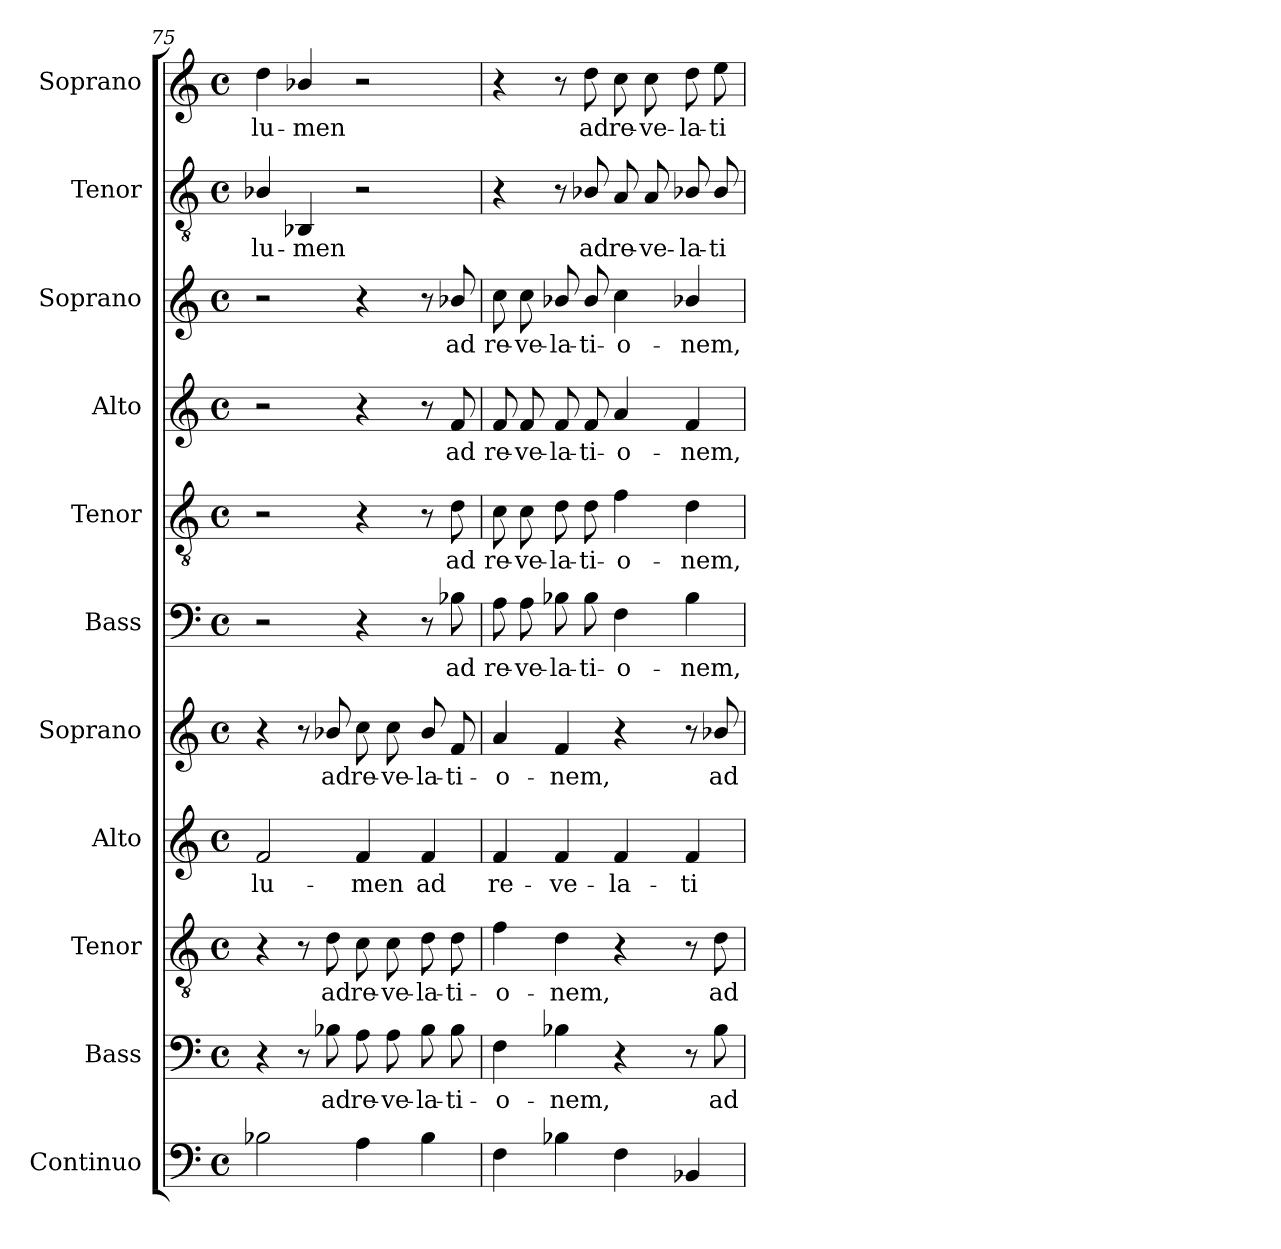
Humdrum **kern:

**kern	**kern	**text	**kern	**text	**kern	**text	**kern	**text	**kern	**text	**kern	**text	**kern	**text	**kern	**text	**kern	**text	**kern	**text
*part11	*part10	*part10	*part9	*part9	*part8	*part8	*part7	*part7	*part6	*part6	*part5	*part5	*part4	*part4	*part3	*part3	*part2	*part2	*part1	*part1
*staff11	*staff10	*staff10	*staff9	*staff9	*staff8	*staff8	*staff7	*staff7	*staff6	*staff6	*staff5	*staff5	*staff4	*staff4	*staff3	*staff3	*staff2	*staff2	*staff1	*staff1
*I"Continuo	*I"Bass	*	*I"Tenor	*	*I"Alto	*	*I"Soprano	*	*I"Bass	*	*I"Tenor	*	*I"Alto	*	*I"Soprano	*	*I"Tenor	*	*I"Soprano	*
*I'Cont.	*I'B.	*	*I'T.	*	*I'A.	*	*I'S.	*	*I'B.	*	*I'T.	*	*I'A.	*	*I'S.	*	*I'T.	*	*I'S.	*
*clefF4	*clefF4	*	*clefGv2	*	*clefG2	*	*clefG2	*	*clefF4	*	*clefGv2	*	*clefG2	*	*clefG2	*	*clefGv2	*	*clefG2	*
*	*	*	*ITrd7c12	*	*	*	*	*	*	*	*ITrd7c12	*	*	*	*	*	*ITrd7c12	*	*	*
*k[]	*k[]	*	*k[]	*	*k[]	*	*k[]	*	*k[]	*	*k[]	*	*k[]	*	*k[]	*	*k[]	*	*k[]	*
*C:	*C:	*	*C:	*	*C:	*	*C:	*	*C:	*	*C:	*	*C:	*	*C:	*	*C:	*	*C:	*
*M4/4	*M4/4	*	*M4/4	*	*M4/4	*	*M4/4	*	*M4/4	*	*M4/4	*	*M4/4	*	*M4/4	*	*M4/4	*	*M4/4	*
*met(c)	*met(c)	*	*met(c)	*	*met(c)	*	*met(c)	*	*met(c)	*	*met(c)	*	*met(c)	*	*met(c)	*	*met(c)	*	*met(c)	*
=75	=75	=75	=75	=75	=75	=75	=75	=75	=75	=75	=75	=75	=75	=75	=75	=75	=75	=75	=75	=75
!	!	!	!	!	!	!LO:LY:b:color=#000000	!	!	!	!	!	!	!	!	!	!	!	!	!	!
!	!	!	!	!	!	!	!	!	!	!	!	!	!	!	!	!	!	!LO:LY:b:color=#000000	!	!
!	!	!	!	!	!	!	!	!	!	!	!	!	!	!	!	!	!	!	!	!LO:LY:b:color=#000000
2B-Xi\	4r	.	4r	.	2fi/	lu-	4r	.	2r	.	2r	.	2r	.	2r	.	4BB-Xi/	lu-	4ddi\	lu-
!	!	!	!	!	!	!	!	!	!	!	!	!	!	!	!	!	!	!LO:LY:b:color=#000000	!	!
!	!	!	!	!	!	!	!	!	!	!	!	!	!	!	!	!	!	!	!	!LO:LY:b:color=#000000
.	8r	.	8r	.	.	.	8r	.	.	.	.	.	.	.	.	.	4BBB-Xi/	-men	4b-Xi/	-men
!	!	!LO:LY:b:color=#000000	!	!	!	!	!	!	!	!	!	!	!	!	!	!	!	!	!	!
!	!	!	!	!LO:LY:b:color=#000000	!	!	!	!	!	!	!	!	!	!	!	!	!	!	!	!
!	!	!	!	!	!	!	!	!LO:LY:b:color=#000000	!	!	!	!	!	!	!	!	!	!	!	!
.	8B-Xi\	ad	8Di\	ad	.	.	8b-Xi/	ad	.	.	.	.	.	.	.	.	.	.	.	.
!	!	!LO:LY:b:color=#000000	!	!	!	!	!	!	!	!	!	!	!	!	!	!	!	!	!	!
!	!	!	!	!LO:LY:b:color=#000000	!	!	!	!	!	!	!	!	!	!	!	!	!	!	!	!
!	!	!	!	!	!	!LO:LY:b:color=#000000	!	!	!	!	!	!	!	!	!	!	!	!	!	!
!	!	!	!	!	!	!	!	!LO:LY:b:color=#000000	!	!	!	!	!	!	!	!	!	!	!	!
4Ai\	8Ai\	re-	8Ci\	re-	4fi/	-men	8cci\	re-	4r	.	4r	.	4r	.	4r	.	2r	.	2r	.
!	!	!LO:LY:b:color=#000000	!	!	!	!	!	!	!	!	!	!	!	!	!	!	!	!	!	!
!	!	!	!	!LO:LY:b:color=#000000	!	!	!	!	!	!	!	!	!	!	!	!	!	!	!	!
!	!	!	!	!	!	!	!	!LO:LY:b:color=#000000	!	!	!	!	!	!	!	!	!	!	!	!
.	8Ai\	-ve-	8Ci\	-ve-	.	.	8cci\	-ve-	.	.	.	.	.	.	.	.	.	.	.	.
!	!	!LO:LY:b:color=#000000	!	!	!	!	!	!	!	!	!	!	!	!	!	!	!	!	!	!
!	!	!	!	!LO:LY:b:color=#000000	!	!	!	!	!	!	!	!	!	!	!	!	!	!	!	!
!	!	!	!	!	!	!LO:LY:b:color=#000000	!	!	!	!	!	!	!	!	!	!	!	!	!	!
!	!	!	!	!	!	!	!	!LO:LY:b:color=#000000	!	!	!	!	!	!	!	!	!	!	!	!
4B-i\	8B-i\	-la-	8Di\	-la-	4fi/	ad	8b-i/	-la-	8r	.	8r	.	8r	.	8r	.	.	.	.	.
!	!	!LO:LY:b:color=#000000	!	!	!	!	!	!	!	!	!	!	!	!	!	!	!	!	!	!
!	!	!	!	!LO:LY:b:color=#000000	!	!	!	!	!	!	!	!	!	!	!	!	!	!	!	!
!	!	!	!	!	!	!	!	!LO:LY:b:color=#000000	!	!	!	!	!	!	!	!	!	!	!	!
!	!	!	!	!	!	!	!	!	!	!LO:LY:b:color=#000000	!	!	!	!	!	!	!	!	!	!
!	!	!	!	!	!	!	!	!	!	!	!	!LO:LY:b:color=#000000	!	!	!	!	!	!	!	!
!	!	!	!	!	!	!	!	!	!	!	!	!	!	!LO:LY:b:color=#000000	!	!	!	!	!	!
!	!	!	!	!	!	!	!	!	!	!	!	!	!	!	!	!LO:LY:b:color=#000000	!	!	!	!
.	8B-i\	-ti-	8Di\	-ti-	.	.	8fi/	-ti-	8B-Xi\	ad	8Di\	ad	8fi/	ad	8b-Xi/	ad	.	.	.	.
=76	=76	=76	=76	=76	=76	=76	=76	=76	=76	=76	=76	=76	=76	=76	=76	=76	=76	=76	=76	=76
!	!	!LO:LY:b:color=#000000	!	!	!	!	!	!	!	!	!	!	!	!	!	!	!	!	!	!
!	!	!	!	!LO:LY:b:color=#000000	!	!	!	!	!	!	!	!	!	!	!	!	!	!	!	!
!	!	!	!	!	!	!LO:LY:b:color=#000000	!	!	!	!	!	!	!	!	!	!	!	!	!	!
!	!	!	!	!	!	!	!	!LO:LY:b:color=#000000	!	!	!	!	!	!	!	!	!	!	!	!
!	!	!	!	!	!	!	!	!	!	!LO:LY:b:color=#000000	!	!	!	!	!	!	!	!	!	!
!	!	!	!	!	!	!	!	!	!	!	!	!LO:LY:b:color=#000000	!	!	!	!	!	!	!	!
!	!	!	!	!	!	!	!	!	!	!	!	!	!	!LO:LY:b:color=#000000	!	!	!	!	!	!
!	!	!	!	!	!	!	!	!	!	!	!	!	!	!	!	!LO:LY:b:color=#000000	!	!	!	!
4Fi\	4Fi\	-o-	4Fi\	-o-	4fi/	re-	4ai/	-o-	8Ai\	re-	8Ci\	re-	8fi/	re-	8cci\	re-	4r	.	4r	.
!	!	!	!	!	!	!	!	!	!	!LO:LY:b:color=#000000	!	!	!	!	!	!	!	!	!	!
!	!	!	!	!	!	!	!	!	!	!	!	!LO:LY:b:color=#000000	!	!	!	!	!	!	!	!
!	!	!	!	!	!	!	!	!	!	!	!	!	!	!LO:LY:b:color=#000000	!	!	!	!	!	!
!	!	!	!	!	!	!	!	!	!	!	!	!	!	!	!	!LO:LY:b:color=#000000	!	!	!	!
.	.	.	.	.	.	.	.	.	8Ai\	-ve-	8Ci\	-ve-	8fi/	-ve-	8cci\	-ve-	.	.	.	.
!	!	!LO:LY:b:color=#000000	!	!	!	!	!	!	!	!	!	!	!	!	!	!	!	!	!	!
!	!	!	!	!LO:LY:b:color=#000000	!	!	!	!	!	!	!	!	!	!	!	!	!	!	!	!
!	!	!	!	!	!	!LO:LY:b:color=#000000	!	!	!	!	!	!	!	!	!	!	!	!	!	!
!	!	!	!	!	!	!	!	!LO:LY:b:color=#000000	!	!	!	!	!	!	!	!	!	!	!	!
!	!	!	!	!	!	!	!	!	!	!LO:LY:b:color=#000000	!	!	!	!	!	!	!	!	!	!
!	!	!	!	!	!	!	!	!	!	!	!	!LO:LY:b:color=#000000	!	!	!	!	!	!	!	!
!	!	!	!	!	!	!	!	!	!	!	!	!	!	!LO:LY:b:color=#000000	!	!	!	!	!	!
!	!	!	!	!	!	!	!	!	!	!	!	!	!	!	!	!LO:LY:b:color=#000000	!	!	!	!
4B-Xi\	4B-Xi\	-nem,	4Di\	-nem,	4fi/	-ve-	4fi/	-nem,	8B-Xi\	-la-	8Di\	-la-	8fi/	-la-	8b-Xi/	-la-	8r	.	8r	.
!	!	!	!	!	!	!	!	!	!	!LO:LY:b:color=#000000	!	!	!	!	!	!	!	!	!	!
!	!	!	!	!	!	!	!	!	!	!	!	!LO:LY:b:color=#000000	!	!	!	!	!	!	!	!
!	!	!	!	!	!	!	!	!	!	!	!	!	!	!LO:LY:b:color=#000000	!	!	!	!	!	!
!	!	!	!	!	!	!	!	!	!	!	!	!	!	!	!	!LO:LY:b:color=#000000	!	!	!	!
!	!	!	!	!	!	!	!	!	!	!	!	!	!	!	!	!	!	!LO:LY:b:color=#000000	!	!
!	!	!	!	!	!	!	!	!	!	!	!	!	!	!	!	!	!	!	!	!LO:LY:b:color=#000000
.	.	.	.	.	.	.	.	.	8B-i\	-ti-	8Di\	-ti-	8fi/	-ti-	8b-i/	-ti-	8BB-Xi/	ad	8ddi\	ad
!	!	!	!	!	!	!LO:LY:b:color=#000000	!	!	!	!	!	!	!	!	!	!	!	!	!	!
!	!	!	!	!	!	!	!	!	!	!LO:LY:b:color=#000000	!	!	!	!	!	!	!	!	!	!
!	!	!	!	!	!	!	!	!	!	!	!	!LO:LY:b:color=#000000	!	!	!	!	!	!	!	!
!	!	!	!	!	!	!	!	!	!	!	!	!	!	!LO:LY:b:color=#000000	!	!	!	!	!	!
!	!	!	!	!	!	!	!	!	!	!	!	!	!	!	!	!LO:LY:b:color=#000000	!	!	!	!
!	!	!	!	!	!	!	!	!	!	!	!	!	!	!	!	!	!	!LO:LY:b:color=#000000	!	!
!	!	!	!	!	!	!	!	!	!	!	!	!	!	!	!	!	!	!	!	!LO:LY:b:color=#000000
4Fi\	4r	.	4r	.	4fi/	-la-	4r	.	4Fi\	-o-	4Fi\	-o-	4ai/	-o-	4cci\	-o-	8AAi/	re-	8cci\	re-
!	!	!	!	!	!	!	!	!	!	!	!	!	!	!	!	!	!	!LO:LY:b:color=#000000	!	!
!	!	!	!	!	!	!	!	!	!	!	!	!	!	!	!	!	!	!	!	!LO:LY:b:color=#000000
.	.	.	.	.	.	.	.	.	.	.	.	.	.	.	.	.	8AAi/	-ve-	8cci\	-ve-
!	!	!	!	!	!	!LO:LY:b:color=#000000	!	!	!	!	!	!	!	!	!	!	!	!	!	!
!	!	!	!	!	!	!	!	!	!	!LO:LY:b:color=#000000	!	!	!	!	!	!	!	!	!	!
!	!	!	!	!	!	!	!	!	!	!	!	!LO:LY:b:color=#000000	!	!	!	!	!	!	!	!
!	!	!	!	!	!	!	!	!	!	!	!	!	!	!LO:LY:b:color=#000000	!	!	!	!	!	!
!	!	!	!	!	!	!	!	!	!	!	!	!	!	!	!	!LO:LY:b:color=#000000	!	!	!	!
!	!	!	!	!	!	!	!	!	!	!	!	!	!	!	!	!	!	!LO:LY:b:color=#000000	!	!
!	!	!	!	!	!	!	!	!	!	!	!	!	!	!	!	!	!	!	!	!LO:LY:b:color=#000000
4BB-Xi/	8r	.	8r	.	4fi/	-ti-	8r	.	4B-i\	-nem,	4Di\	-nem,	4fi/	-nem,	4b-Xi/	-nem,	8BB-Xi/	-la-	8ddi\	-la-
!	!	!LO:LY:b:color=#000000	!	!	!	!	!	!	!	!	!	!	!	!	!	!	!	!	!	!
!	!	!	!	!LO:LY:b:color=#000000	!	!	!	!	!	!	!	!	!	!	!	!	!	!	!	!
!	!	!	!	!	!	!	!	!LO:LY:b:color=#000000	!	!	!	!	!	!	!	!	!	!	!	!
!	!	!	!	!	!	!	!	!	!	!	!	!	!	!	!	!	!	!LO:LY:b:color=#000000	!	!
!	!	!	!	!	!	!	!	!	!	!	!	!	!	!	!	!	!	!	!	!LO:LY:b:color=#000000
.	8B-i\	ad	8Di\	ad	.	.	8b-Xi/	ad	.	.	.	.	.	.	.	.	8BB-i/	-ti-	8eei\	-ti-
=	=	=	=	=	=	=	=	=	=	=	=	=	=	=	=	=	=	=	=	=
*-	*-	*-	*-	*-	*-	*-	*-	*-	*-	*-	*-	*-	*-	*-	*-	*-	*-	*-	*-	*-
